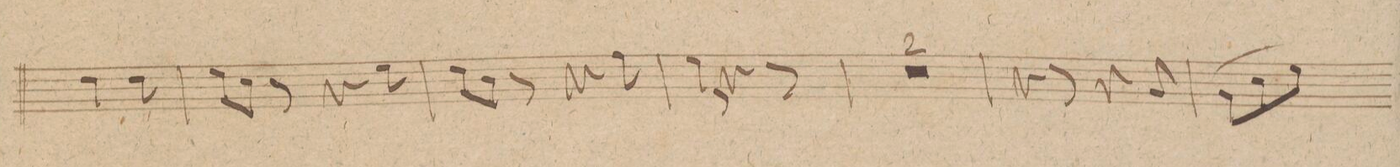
**kern	**dynam
*I"Oboi 1mo	*
*clefG2	*
*k[]	*
*M6/8	*
4dd\	.
8dd\	.
=81	=81
8ee\L	.
8cc\J	.
8r	.
4r	.
8ee\	.
=82	=82
8dd\L	.
8b\J	.
8r	.
4r	.
8ff\	.
=83	=83
4ee\	.
8r	.
4r	.
8r	.
=84	=84
1.r	.
=85	=85
=86	=86
4r	.
8r	.
4r	.
8g/	.
=87	=87
(8g\L	.
8cc\	.
8ee\J)	.
*-	*-
